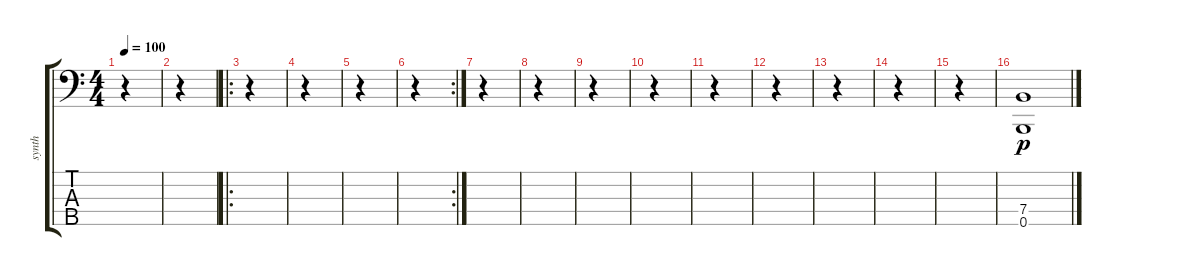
\track ("synth" "synth") {instrument synthbass2}
\staff {score tabs}
\tuning (G2 D2 A1 E1 B0) {hide}
\ts (4 4)
\tempo 100
\clef f4
\ks c
r.4{dy p} |
r.4 |
\ro
r.4 |
r.4 |
r.4 |
\rc 2
r.4 |
r.4 |
r.4 |
r.4 |
r.4 |
r.4 |
r.4 |
r.4 |
r.4 |
r.4 |
(7.4 0.5).1
